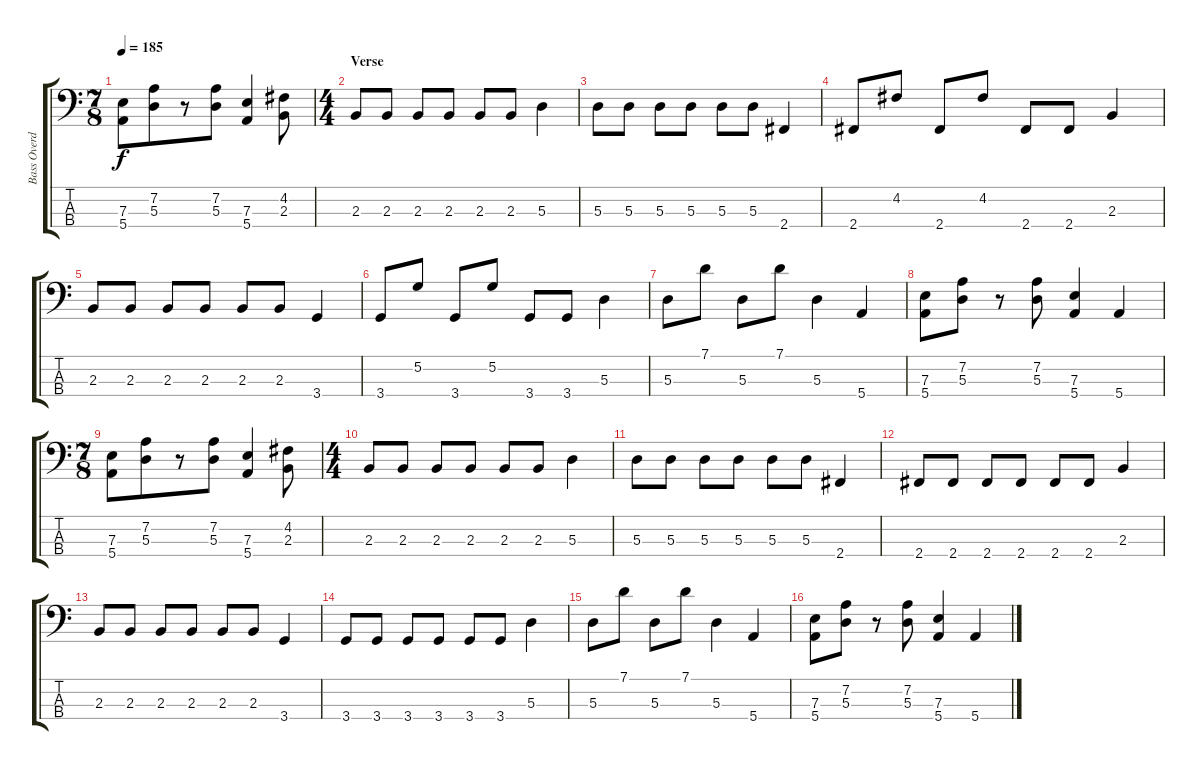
\track ("Bass Overdub" "Bass Overd") {instrument distortionguitar}
\staff {score tabs}
\tuning (G2 D2 A1 E1) {hide}
\ts (7 8)
\tempo 185
\clef f4
\ks c
(7.3 5.4).8{dy f} (7.2 5.3).8 r.8 (7.2 5.3).8 (7.3 5.4).4 (4.2 2.3).8 |
\ts (4 4)
\section ("" "Verse")
2.3.8 2.3.8 2.3.8 2.3.8 2.3.8 2.3.8 5.3.4 |
5.3.8 5.3.8 5.3.8 5.3.8 5.3.8 5.3.8 2.4.4 |
2.4.8 4.2.8 2.4.8 4.2.8 2.4.8 2.4.8 2.3.4 |
2.3.8 2.3.8 2.3.8 2.3.8 2.3.8 2.3.8 3.4.4 |
3.4.8 5.2.8 3.4.8 5.2.8 3.4.8 3.4.8 5.3.4 |
5.3.8 7.1.8 5.3.8 7.1.8 5.3.4 5.4.4 |
(7.3 5.4).8 (7.2 5.3).8 r.8 (7.2 5.3).8 (7.3 5.4).4 5.4.4 |
\ts (7 8)
(7.3 5.4).8 (7.2 5.3).8 r.8 (7.2 5.3).8 (7.3 5.4).4 (4.2 2.3).8 |
\ts (4 4)
2.3.8 2.3.8 2.3.8 2.3.8 2.3.8 2.3.8 5.3.4 |
5.3.8 5.3.8 5.3.8 5.3.8 5.3.8 5.3.8 2.4.4 |
2.4.8 2.4.8 2.4.8 2.4.8 2.4.8 2.4.8 2.3.4 |
2.3.8 2.3.8 2.3.8 2.3.8 2.3.8 2.3.8 3.4.4 |
3.4.8 3.4.8 3.4.8 3.4.8 3.4.8 3.4.8 5.3.4 |
5.3.8 7.1.8 5.3.8 7.1.8 5.3.4 5.4.4 |
(7.3 5.4).8 (7.2 5.3).8 r.8 (7.2 5.3).8 (7.3 5.4).4 5.4.4
